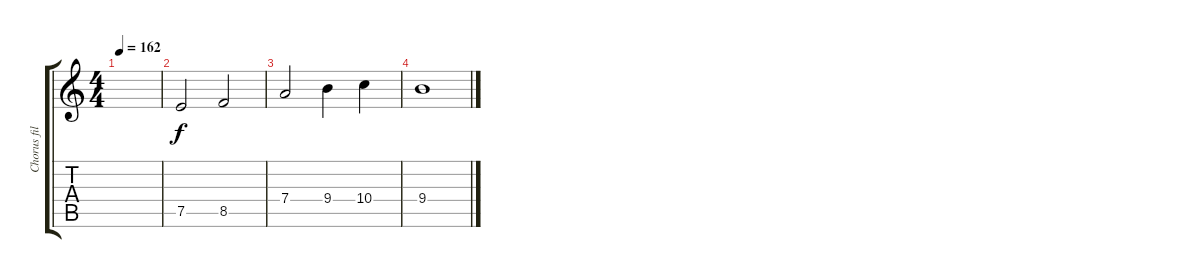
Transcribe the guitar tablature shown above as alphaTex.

\track ("Chorus fill" "Chorus fil") {instrument banjo}
\staff {score tabs}
\tuning (E4 B3 G3 D3 A2 E2) {hide}
\displaytranspose 12
\ts (4 4)
\tempo 162
\clef g2
\ks c
|
7.5.2 8.5.2 |
7.4.2 9.4.4 10.4.4 |
9.4.1
